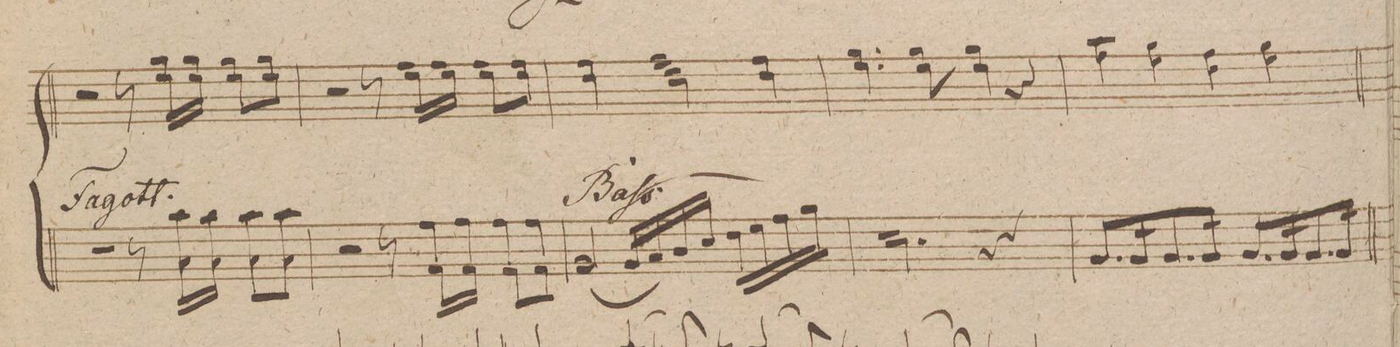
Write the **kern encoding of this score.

**kern
*I"Organo.
*clefF4
*k[f#c#g#d#]
*met(c|)
*M2/2
2r
8r
16c#\LL 16C#\
16c#\JJ 16C#\
8c#\L 8C#\
8c#\J 8C#\
=6
2r
8r
16A\LL 16AA\
16A\JJ 16AA\
8A\L 8AA\
8A\J 8AA\
=7
(<2BB/
&(>16BB/LL
16C#/)
16D#\
16E\JJ
16F#\LL
16G#\
16A\&)
16B\JJ
=8
2.E\
4r
=9
8.BB/L
16BB/K
8.BB/
16BB/Jk
8.BB/L
16BB/K
8.BB/
16BB/Jk
=10
*-
